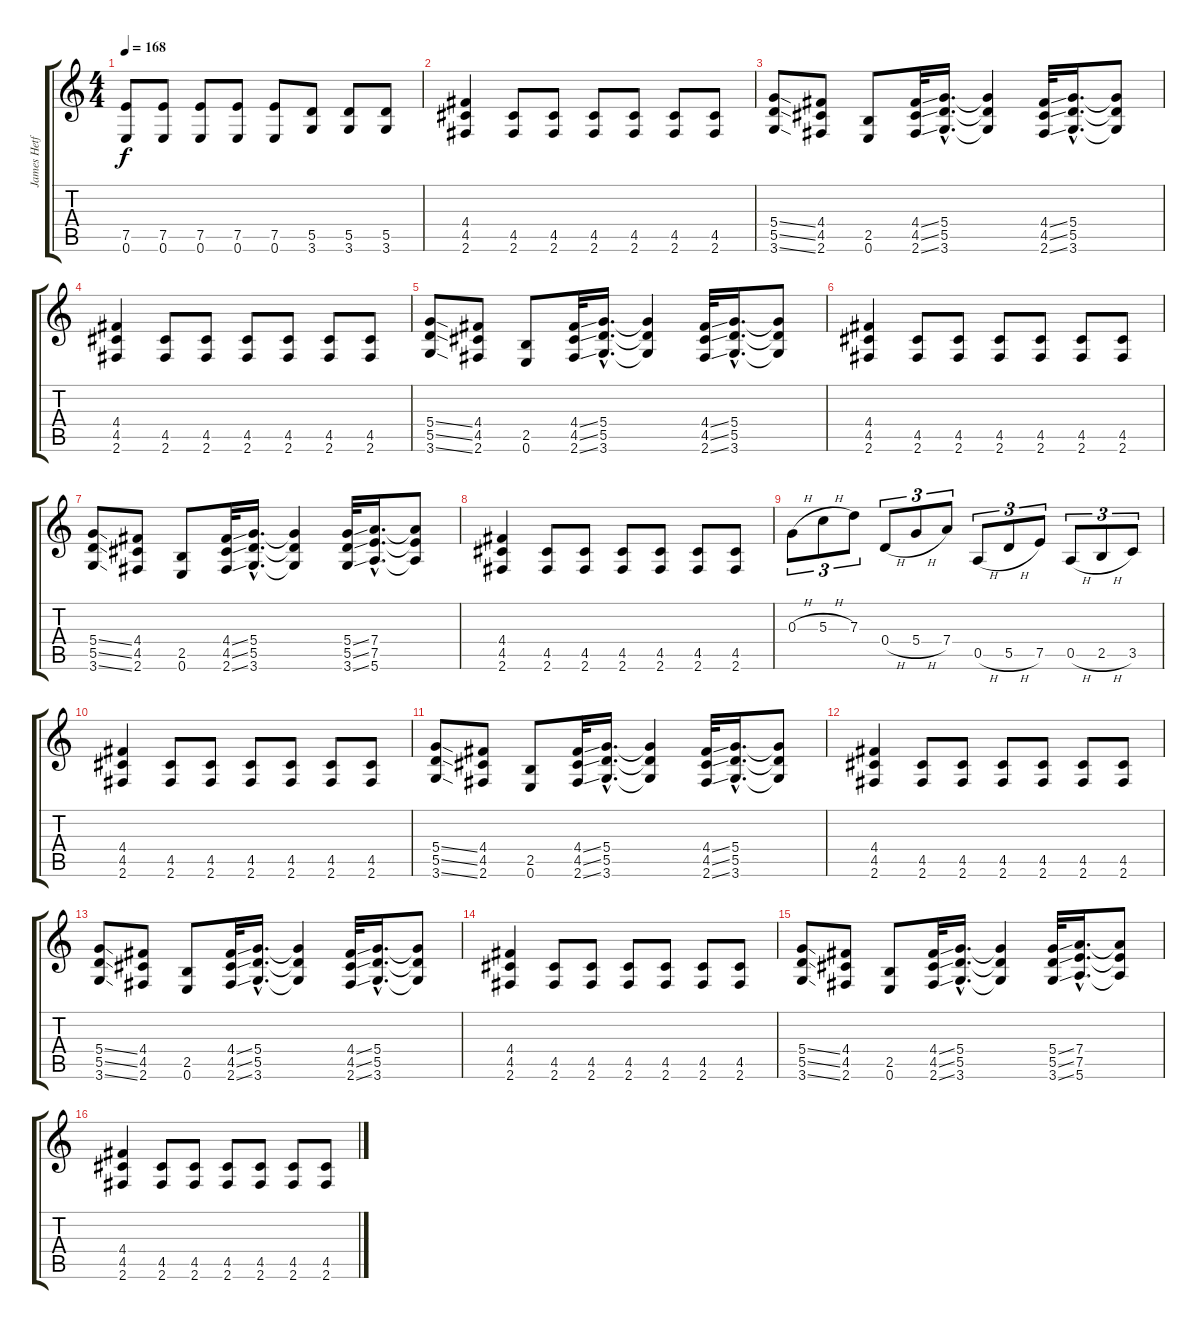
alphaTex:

\track ("James Hetfield Distortion" "James Hetf") {instrument distortionguitar}
\staff {score tabs}
\tuning (E4 B3 G3 D3 A2 E2) {hide}
\ts (4 4)
\tempo 168
\clef g2
\ks c
(7.5 0.6).8{dy f} (7.5 0.6).8 (7.5 0.6).8 (7.5 0.6).8 (7.5 0.6).8 (5.5 3.6).8 (5.5 3.6).8 (5.5 3.6).8 |
(4.4 4.5 2.6).4 (4.5 2.6).8 (4.5 2.6).8 (4.5 2.6).8 (4.5 2.6).8 (4.5 2.6).8 (4.5 2.6).8 |
(5.4{ss} 5.5{ss} 3.6{ss}).8 (4.4 4.5 2.6).8 (2.5 0.6).8 (4.4{ss} 4.5{ss} 2.6{ss}).32 (5.4{hac} 5.5{hac} 3.6{hac}).16{d} (5.4{t} 5.5{t} 3.6{t}).4 (4.4{ss} 4.5{ss} 2.6{ss}).32 (5.4{hac} 5.5{hac} 3.6{hac}).16{d} (5.4{t} 5.5{t} 3.6{t}).8 |
(4.4 4.5 2.6).4 (4.5 2.6).8 (4.5 2.6).8 (4.5 2.6).8 (4.5 2.6).8 (4.5 2.6).8 (4.5 2.6).8 |
(5.4{ss} 5.5{ss} 3.6{ss}).8 (4.4 4.5 2.6).8 (2.5 0.6).8 (4.4{ss} 4.5{ss} 2.6{ss}).32 (5.4{hac} 5.5{hac} 3.6{hac}).16{d} (5.4{t} 5.5{t} 3.6{t}).4 (4.4{ss} 4.5{ss} 2.6{ss}).32 (5.4{hac} 5.5{hac} 3.6{hac}).16{d} (5.4{t} 5.5{t} 3.6{t}).8 |
(4.4 4.5 2.6).4 (4.5 2.6).8 (4.5 2.6).8 (4.5 2.6).8 (4.5 2.6).8 (4.5 2.6).8 (4.5 2.6).8 |
(5.4{ss} 5.5{ss} 3.6{ss}).8 (4.4 4.5 2.6).8 (2.5 0.6).8 (4.4{ss} 4.5{ss} 2.6{ss}).32 (5.4{hac} 5.5{hac} 3.6{hac}).16{d} (5.4{t} 5.5{t} 3.6{t}).4 (5.4{ss} 5.5{ss} 3.6{ss}).32 (7.4{hac} 7.5{hac} 5.6{hac}).16{d} (7.4{t} 7.5{t} 5.6{t}).8 |
(4.4 4.5 2.6).4 (4.5 2.6).8 (4.5 2.6).8 (4.5 2.6).8 (4.5 2.6).8 (4.5 2.6).8 (4.5 2.6).8 |
0.3{h}.8{tu (3 2)} 5.3{h}.8{tu (3 2)} 7.3.8{tu (3 2)} 0.4{h}.8{tu (3 2)} 5.4{h}.8{tu (3 2)} 7.4.8{tu (3 2)} 0.5{h}.8{tu (3 2)} 5.5{h}.8{tu (3 2)} 7.5.8{tu (3 2)} 0.5{h}.8{tu (3 2)} 2.5{h}.8{tu (3 2)} 3.5.8{tu (3 2)} |
(4.4 4.5 2.6).4 (4.5 2.6).8 (4.5 2.6).8 (4.5 2.6).8 (4.5 2.6).8 (4.5 2.6).8 (4.5 2.6).8 |
(5.4{ss} 5.5{ss} 3.6{ss}).8 (4.4 4.5 2.6).8 (2.5 0.6).8 (4.4{ss} 4.5{ss} 2.6{ss}).32 (5.4{hac} 5.5{hac} 3.6{hac}).16{d} (5.4{t} 5.5{t} 3.6{t}).4 (4.4{ss} 4.5{ss} 2.6{ss}).32 (5.4{hac} 5.5{hac} 3.6{hac}).16{d} (5.4{t} 5.5{t} 3.6{t}).8 |
(4.4 4.5 2.6).4 (4.5 2.6).8 (4.5 2.6).8 (4.5 2.6).8 (4.5 2.6).8 (4.5 2.6).8 (4.5 2.6).8 |
(5.4{ss} 5.5{ss} 3.6{ss}).8 (4.4 4.5 2.6).8 (2.5 0.6).8 (4.4{ss} 4.5{ss} 2.6{ss}).32 (5.4{hac} 5.5{hac} 3.6{hac}).16{d} (5.4{t} 5.5{t} 3.6{t}).4 (4.4{ss} 4.5{ss} 2.6{ss}).32 (5.4{hac} 5.5{hac} 3.6{hac}).16{d} (5.4{t} 5.5{t} 3.6{t}).8 |
(4.4 4.5 2.6).4 (4.5 2.6).8 (4.5 2.6).8 (4.5 2.6).8 (4.5 2.6).8 (4.5 2.6).8 (4.5 2.6).8 |
(5.4{ss} 5.5{ss} 3.6{ss}).8 (4.4 4.5 2.6).8 (2.5 0.6).8 (4.4{ss} 4.5{ss} 2.6{ss}).32 (5.4{hac} 5.5{hac} 3.6{hac}).16{d} (5.4{t} 5.5{t} 3.6{t}).4 (5.4{ss} 5.5{ss} 3.6{ss}).32 (7.4{hac} 7.5{hac} 5.6{hac}).16{d} (7.4{t} 7.5{t} 5.6{t}).8 |
(4.4 4.5 2.6).4 (4.5 2.6).8 (4.5 2.6).8 (4.5 2.6).8 (4.5 2.6).8 (4.5 2.6).8 (4.5 2.6).8
